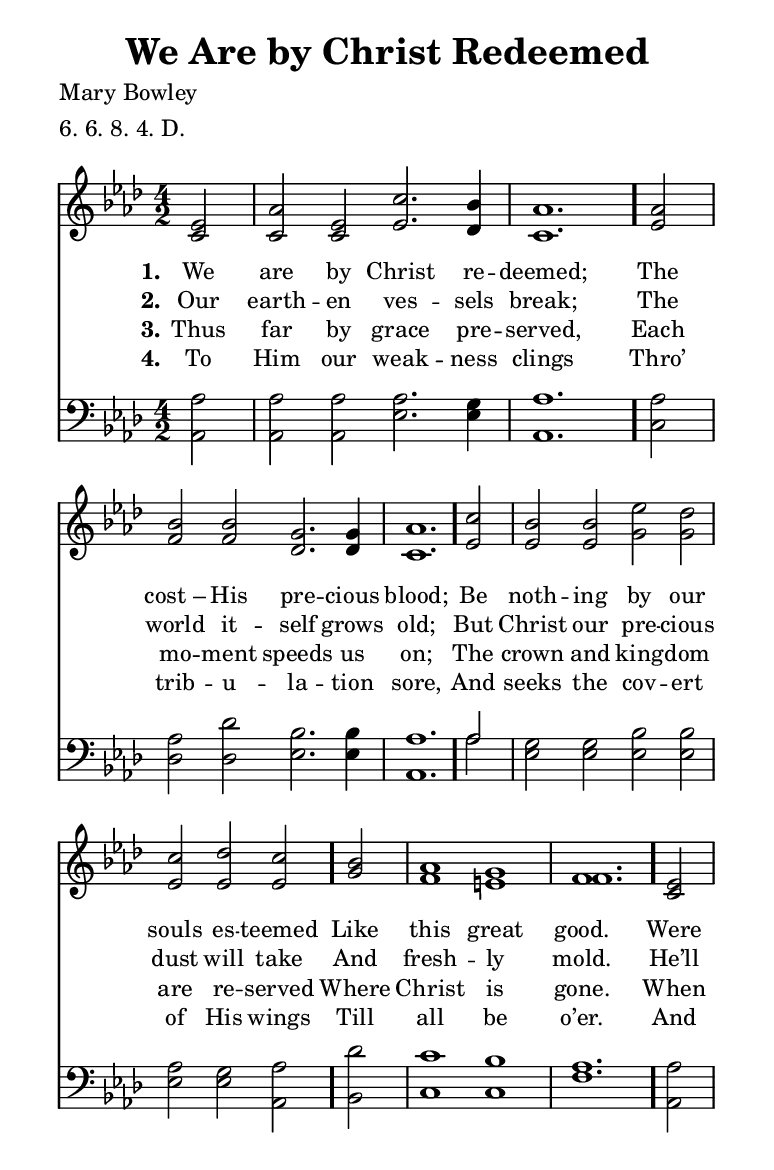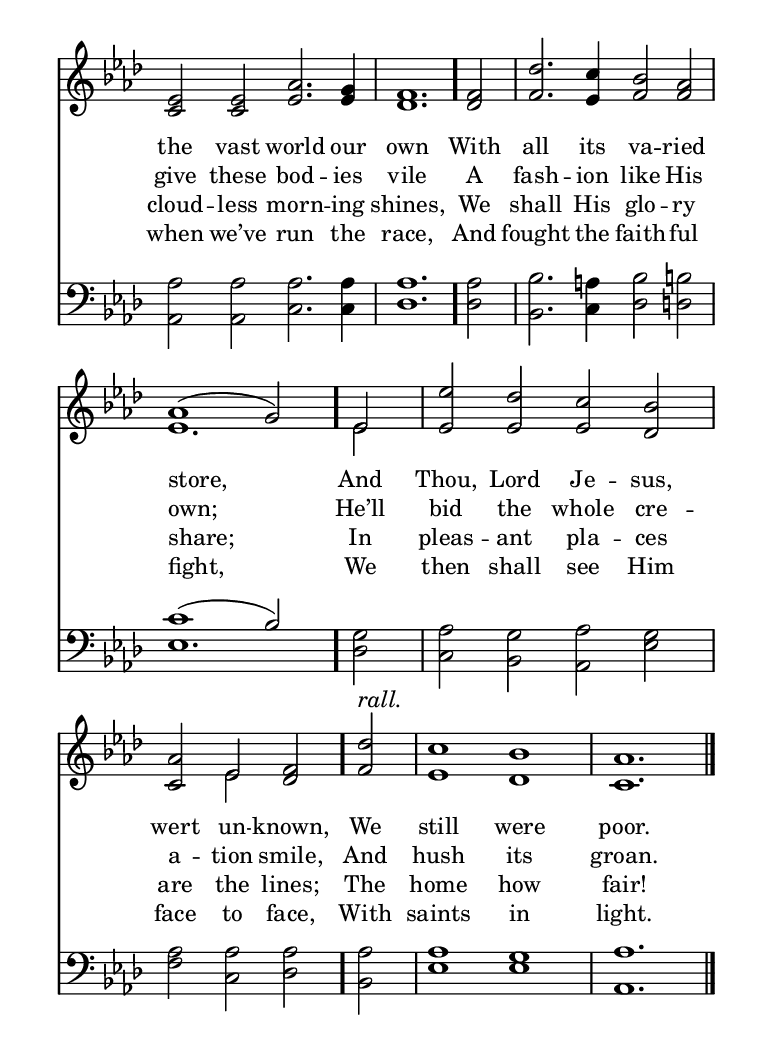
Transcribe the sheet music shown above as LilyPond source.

\include "common/global.ily"
\paper {
  \include "common/paper.ily"
}

\header{
  hymnnumber = "275"
  title = "We Are by Christ Redeemed"
  tunename = "Priory"
  meter = "6. 6. 8. 4. D."
  poet = "Mary Bowley"
  composer = ""
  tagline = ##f
}

global = {
  \include "common/overrides.ily"
  \override Staff.TimeSignature.style = #'numbered
  \time 4/2
  \override Score.MetronomeMark.transparent = ##t % hide all fermata changes too
  \tempo 2=90
  \key aes \major
  \partial 2
  \autoBeamOff
}

notesSoprano = {
\global
\relative c' {

  ees2 | aes ees c'2. bes4 | aes1.
  aes2 | bes bes g2. g4 | aes1. \eogbreak
  c2 | bes bes ees des | c des c
  bes2 | aes1 g | f1. \eogbreak
  ees2 | ees ees aes2. g4 | f1.
  f2 | des'2. c4 bes2 aes | aes1( g2) \eogbreak
  ees2 | ees' des c bes | aes ees f
  des'2^\markup{\italic rall.} | c1 bes | aes1. \eogbreak

  \bar "|."

}
}

notesAlto = {
\global
\relative e' {

  c2 | c c ees2. des4 | c1.
  ees2 | f f des2. des4 | c1.
  ees2 | ees ees g g | ees ees ees
  g2 | f1 e | f1.
  c2 | c c ees2. ees4 | des1.
  des2 | f2. ees4 f2 f | ees1.
  ees2 | ees ees ees des | c ees des
  f2 | ees1 des | c1.

}
}

notesTenor = {
\global
\relative a {

  aes2 | aes aes aes2. g4 | aes1.
  aes2 | aes des bes2. bes4 | aes1.
  aes2 | g g bes bes | aes g aes
  des2 | c1 bes | aes1.
  aes2 | aes aes aes2. aes4 | aes1.
  aes2 | bes2. a4 bes2 b | c1( bes2)
  g2 | aes g aes g | aes aes aes
  aes2 | aes1 g | aes1.

}
}

notesBass = {
\global
\relative f, {

  aes2 | aes aes ees'2. ees4 | aes,1.
  c2 | des des ees2. ees4 | aes,1.
  aes'2 | ees ees ees ees | ees ees aes,
  bes2 | c1 c | f1.
  aes,2 | aes aes c2. c4 | des1.
  des2 | bes2. c4 des2 d | ees1.
  des2 | c bes aes ees' | f c des
  bes2 | ees1 ees | aes,1.

}
}

wordsA = \lyricmode {
\set stanza = "1."

We are by Christ re -- deemed; \bar "."
The cost_– His pre -- cious blood; \bar "."
Be noth -- ing by our souls es -- teemed \bar "."
Like this great good. \bar "."
Were the vast world our own \bar "."
With all its va -- ried store, \bar "."
And Thou, Lord Je -- sus, wert un -- known, \bar "."
We still were poor. \bar "."

}

wordsB = \lyricmode {
\set stanza = "2."

Our earth -- en ves -- sels break;
The world it -- self grows old;
But Christ our pre -- cious dust will take
And fresh -- ly mold.
He’ll give these bod -- ies vile
A fash -- ion like His own;
He’ll bid the whole cre -- a -- tion smile,
And hush its groan.

}

wordsC = \lyricmode {
\set stanza = "3."

Thus far by grace pre -- served,
Each mo -- ment speeds us on;
The crown and king -- dom are re -- served
Where Christ is gone.
When cloud -- less morn -- ing shines,
We shall His glo -- ry share;
In pleas -- ant pla -- ces are the lines;
The home how fair!

}

wordsD = \lyricmode {
\set stanza = "4."

To Him our weak -- ness clings
Thro’ trib -- u -- la -- tion sore,
And seeks the cov -- ert of His wings
Till all be o’er.
And when we’ve run the race,
And fought the faith -- ful fight,
We then shall see Him face to face,
With saints in light.

}

\score {
  \context ChoirStaff <<
    \context Staff = upper <<
      \set Staff.autoBeaming = ##f
      \set ChoirStaff.systemStartDelimiter = #'SystemStartBar
      \set ChoirStaff.printPartCombineTexts = ##f
      \partcombine #'(2 . 11) \notesSoprano \notesAlto
      \context NullVoice = sopranos { \voiceOne << \notesSoprano >> }
      \context Lyrics = one   \lyricsto sopranos \wordsA
      \context Lyrics = two   \lyricsto sopranos \wordsB
      \context Lyrics = three \lyricsto sopranos \wordsC
      \context Lyrics = four  \lyricsto sopranos \wordsD
    >>
    \context Staff = men <<
      \set Staff.autoBeaming = ##f
      \clef bass
      \set ChoirStaff.printPartCombineTexts = ##f
      \partcombine #'(2 . 11) \notesTenor \notesBass
    >>
  >>
  \layout {
    \include "common/layout.ily"
  }
  #(cond ((ly:get-option 'eog-midi-permitted) #{ \midi{
    \include "common/midi.ily"
  } #}))
}

\version "2.19.49"  % necessary for upgrading to future LilyPond versions.

% vi:set et ts=2 sw=2 ai nocindent syntax=lilypond:
